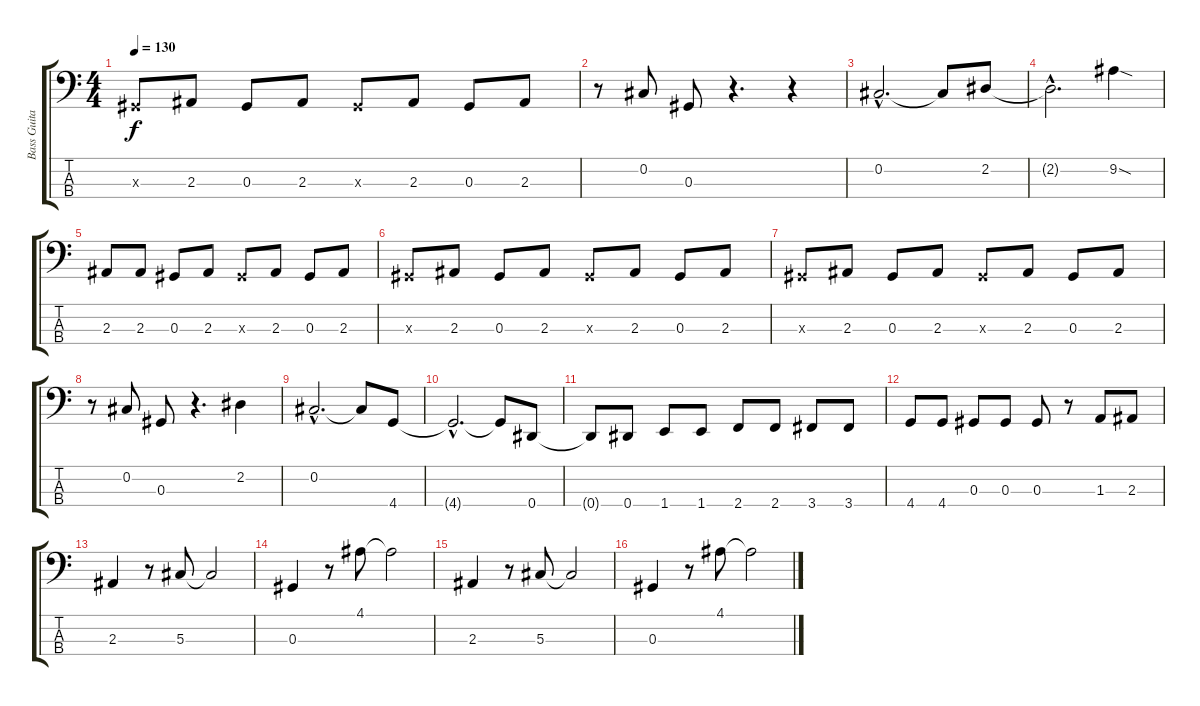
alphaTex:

\track ("Bass Guitar" "Bass Guita") {instrument electricbasspick}
\staff {score tabs}
\tuning (Gb2 Db2 Ab1 Eb1) {hide}
\ts (4 4)
\tempo 130
\clef f4
\ks c
0.3{x}.8{dy f} 2.3.8 0.3.8 2.3.8 0.3{x}.8 2.3.8 0.3.8 2.3.8 |
r.8 0.2.8 0.3.8 r.4{d} r.4 |
0.2{hac}.2{d} 0.2{t}.8 2.2.8 |
2.2{hac t}.2{d} 9.2{sod}.4 |
2.3.8 2.3.8 0.3.8 2.3.8 0.3{x}.8 2.3.8 0.3.8 2.3.8 |
0.3{x}.8 2.3.8 0.3.8 2.3.8 0.3{x}.8 2.3.8 0.3.8 2.3.8 |
0.3{x}.8 2.3.8 0.3.8 2.3.8 0.3{x}.8 2.3.8 0.3.8 2.3.8 |
r.8 0.2.8 0.3.8 r.4{d} 2.2.4 |
0.2{hac}.2{d} 0.2{t}.8 4.4.8 |
4.4{hac t}.2{d} 4.4{t}.8 0.4.8 |
0.4{t}.8 0.4.8 1.4.8 1.4.8 2.4.8 2.4.8 3.4.8 3.4.8 |
4.4.8 4.4.8 0.3.8 0.3.8 0.3.8 r.8 1.3.8 2.3.8 |
2.3.4 r.8 5.3.8 5.3{t}.2 |
0.3.4 r.8 4.1.8 4.1{t}.2 |
2.3.4 r.8 5.3.8 5.3{t}.2 |
0.3.4 r.8 4.1.8 4.1{t}.2
